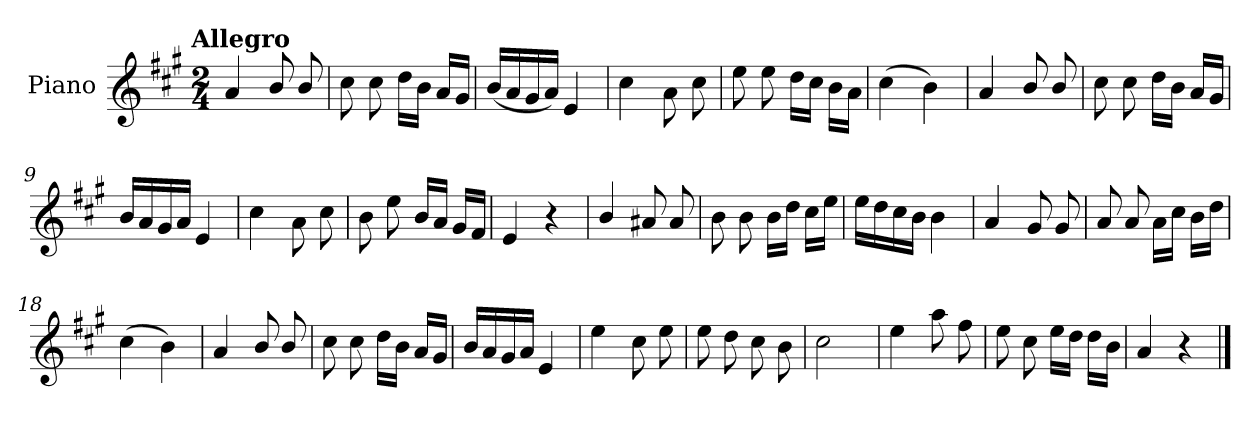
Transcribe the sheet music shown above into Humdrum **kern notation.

**kern
*part1
*staff1
*I"Piano
*I'Pno.
*clefG2
*k[f#c#g#]
!!LO:TX:omd:t=Allegro
*M2/4
*MM144
=1
4a/
8b/
8b/
=2
8cc#\
8cc#\
16dd\LL
16b\JJ
16a/LL
16g#/JJ
=3
(<16b/LL
16a/
16g#/
16a/JJ)
4e/
=4
4cc#\
8a\
8cc#\
!!LO:LB:g=z
=5
8ee\
8ee\
16dd\LL
16cc#\JJ
16b\LL
16a\JJ
=6
(>4cc#\
4b\)
=7
4a/
8b/
8b/
=8
8cc#\
8cc#\
16dd\LL
16b\JJ
16a/LL
16g#/JJ
=9
16b/LL
16a/
16g#/
16a/JJ
4e/
=10
4cc#\
8a\
8cc#\
!!LO:LB:g=z
=11
8b\
8ee\
16b/LL
16a/JJ
16g#/LL
16f#/JJ
=12
4e/
4r
=13
4b/
8a#X/
8a#/
=14
8b\
8b\
16b\LL
16dd\JJ
16cc#\LL
16ee\JJ
=15
16ee\LL
16dd\
16cc#\
16b\JJ
4b\
=16
4a/
8g#/
8g#/
!!LO:LB:g=z
=17
8a/
8a/
16a\LL
16cc#\JJ
16b\LL
16dd\JJ
=18
(>4cc#\
4b\)
=19
4a/
8b/
8b/
=20
8cc#\
8cc#\
16dd\LL
16b\JJ
16a/LL
16g#/JJ
=21
16b/LL
16a/
16g#/
16a/JJ
4e/
=22
4ee\
8cc#\
8ee\
!!LO:LB:g=z
=23
8ee\
8dd\
8cc#\
8b\
=24
2cc#\
=25
4ee\
8aa\
8ff#\
=26
8ee\
8cc#\
16ee\LL
16dd\JJ
16dd\LL
16b\JJ
=27
4a/
4r
==
*-
